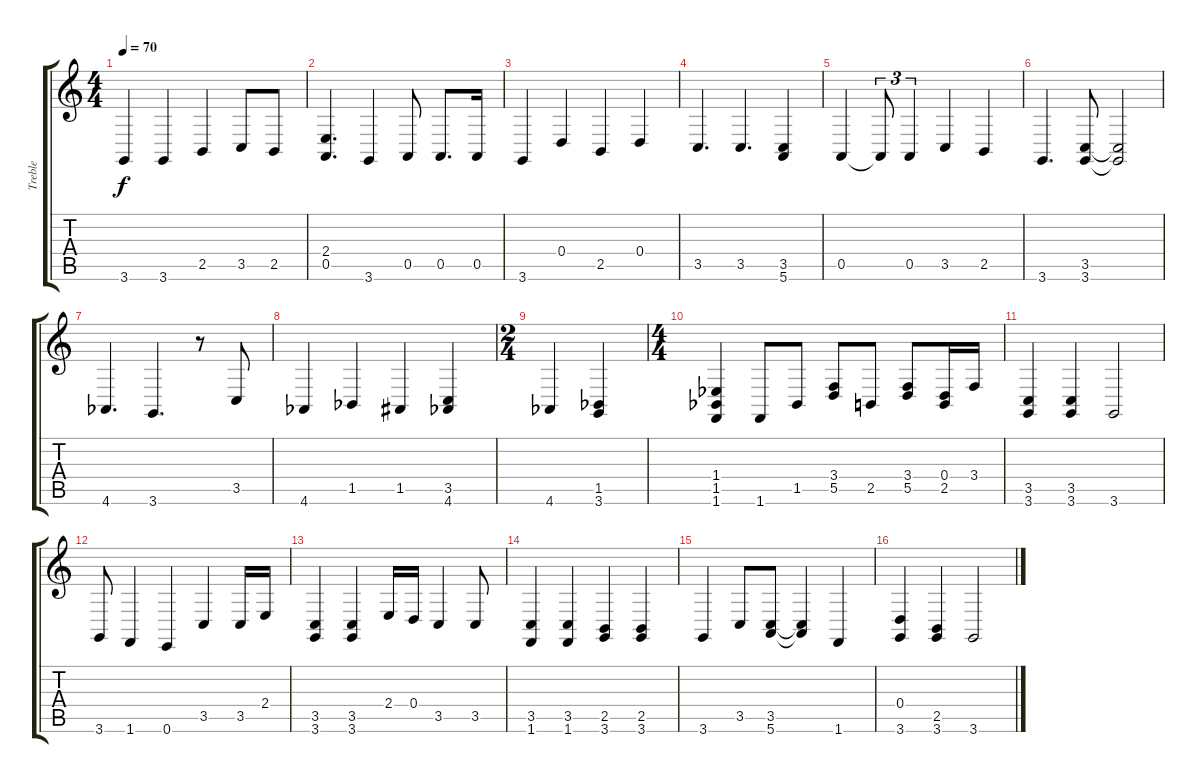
\track ("Treble" "Treble") {instrument acousticgrandpiano}
\staff {score tabs}
\tuning (E4 B3 G3 D3 A2 E2) {hide}
\ts (4 4)
\tempo 70
\clef g2
\ks c
3.6.4{dy f} 3.6.4 2.5.4 3.5.8 2.5.8 |
(2.4 0.5).4{d} 3.6.4 0.5.8 0.5.8{d} 0.5.16 |
3.6.4 0.4.4 2.5.4 0.4.4 |
3.5.4{d} 3.5.4{d} (3.5 5.6).4 |
0.5.4 0.5{t}.8{tu (3 2)} 0.5.4{tu (3 2)} 3.5.4 2.5.4 |
3.6.4{d} (3.5 3.6).8 (3.5{t} 3.6{t}).2 |
4.6{acc b}.4{d} 3.6.4{d} r.8 3.5.8 |
4.6{acc b}.4 1.5{acc b}.4 1.5.4 (3.5 4.6{acc b}).4 |
\ts (2 4)
4.6{acc b}.4 (1.5{acc b} 3.6).4 |
\ts (4 4)
(1.4{acc b} 1.5{acc b} 1.6).4 1.6.8 1.5{acc b}.8 (3.4 5.5).8 2.5.8 (3.4 5.5).8 (0.4 2.5).16 3.4.16 |
(3.5 3.6).4 (3.5 3.6).4 3.6.2 |
3.6.8 1.6.4 0.6.4 3.5.4 3.5.16 2.4.16 |
(3.5 3.6).4 (3.5 3.6).4 2.4.16 0.4.16 3.5.4 3.5.8 |
(3.5 1.6).4 (3.5 1.6).4 (2.5 3.6).4 (2.5 3.6).4 |
3.6.4 3.5.8 (3.5 5.6).8 (3.5{t} 5.6{t}).4 1.6.4 |
(0.4 3.6).4 (2.5 3.6).4 3.6.2
